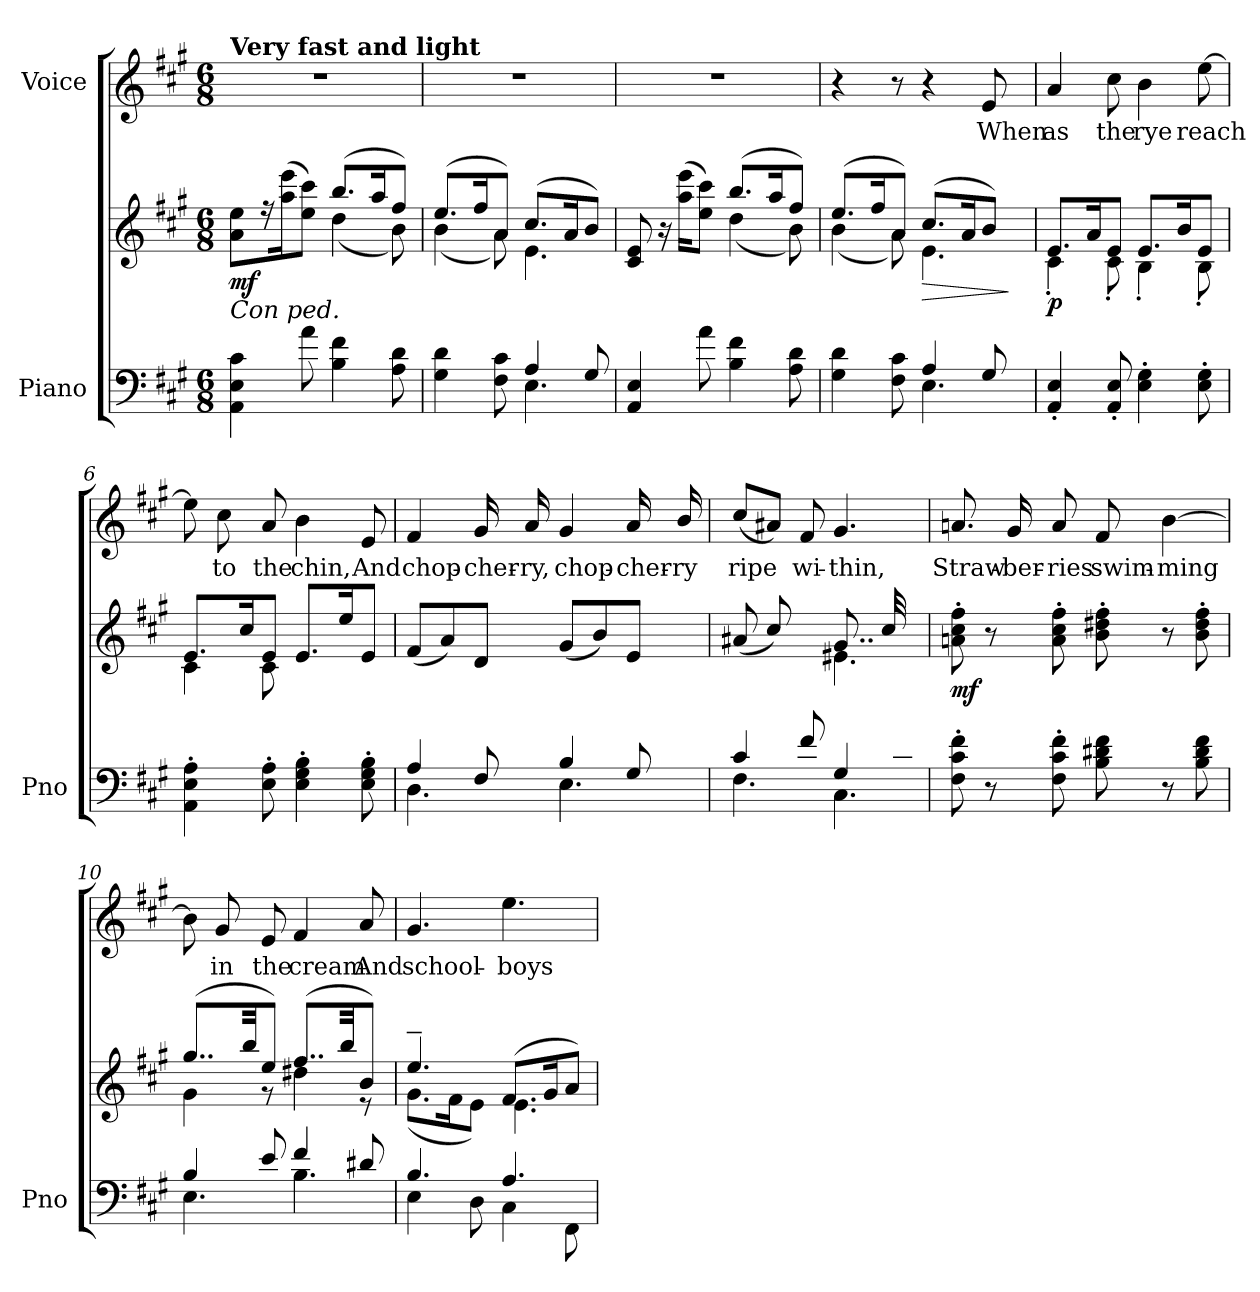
**kern	**kern	**dynam	**kern	**text
*part2	*part2	*part2	*part1	*part1
*staff3	*staff2	*staff2/3	*staff1	*staff1
*I"Piano	*	*	*I"Voice	*
*I'Pno	*	*	*	*
*clefF4	*clefG2	*	*clefG2	*
*k[f#c#g#]	*k[f#c#g#]	*	*k[f#c#g#]	*
*M6/8	*M6/8	*	*M6/8	*
=1	=1	=1	=1	=1
*	*^	*	*	*
!	!	!	!	!LO:TX:a:B:t=Very fast and light	!
!LO:TX:i:t=Con ped.	!	!	!	!	!
!	!	!	!LO:DY:b	!	!
4AA\ 4E\ 4c#\	8a\ 8ee\L	4.ryy	mf	2.r	.
.	16r	.	.	.	.
.	(16aa\ 16eee\J	.	.	.	.
8a\	8ee\ 8ccc#\J)	.	.	.	.
4B\ 4f#\	(8.bb/L	(4dd\	.	.	.
.	16aa/K	.	.	.	.
8A\ 8d\	8ff#/J)	8b\)	.	.	.
=2	=2	=2	=2	=2	=2
*^	*	*	*	*	*
4G#\ 4d\	4.ryy	(8.ee/L	(4b\	.	2.r	.
.	.	16ff#/K	.	.	.	.
8F#\ 8c#\	.	8a/J)	8a\)	.	.	.
4A/	4.E\	(8.cc#/L	4.e\	.	.	.
.	.	16a/K	.	.	.	.
8G#/	.	8b/J)	.	.	.	.
*v	*v	*	*	*	*	*
=3	=3	=3	=3	=3	=3
4AA/ 4E/	8c#/ 8e/	4.ryy	.	2.r	.
.	16r	.	.	.	.
.	(16aa\ 16eee\KL	.	.	.	.
8a\	8ee\ 8ccc#\J)	.	.	.	.
4B\ 4f#\	(8.bb/L	(4dd\	.	.	.
.	16aa/K	.	.	.	.
8A\ 8d\	8ff#/J)	8b\)	.	.	.
=4	=4	=4	=4	=4	=4
*^	*	*	*	*	*
4G#\ 4d\	4.ryy	(8.ee/L	(4b\	.	4r	.
.	.	16ff#/K	.	.	.	.
8F#\ 8c#\	.	8a/J)	8a\)	.	8r	.
!	!	!	!	!LO:HP:b	!	!
4A/	4.E\	(8.cc#/L	4.e\	>	4r	.
.	.	16a/K	.	.	.	.
8G#/	.	8b/J)	.	.	8e/	When
*v	*v	*	*	*	*	*
*	*v	*v	*	*	*
.	.	]	.	.
=5	=5	=5	=5	=5
*	*^	*	*	*
!	!	!	!LO:DY:b	!	!
4AA/' 4E/'	8.e/L	4c#'\	p	4a/	as
.	16a/K	.	.	.	.
8AA/' 8E/'	8e/J	8c#'\	.	8cc#\	the
4E\' 4G#\'	8.e/L	4B'\	.	4b\	rye
.	16b/K	.	.	.	.
8E\' 8G#\'	8e/J	8B'\	.	[8ee\	reach
=6	=6	=6	=6	=6	=6
4AA\' 4E\' 4A\'	8.e/L	4c#\	.	8ee\]	.
.	.	.	.	8cc#\	to
.	16cc#/K	.	.	.	.
8E\' 8A\'	8e/J	8c#\	.	8a/	the
4E\' 4G#\' 4B\'	8.e/L	4.ryy	.	4b\	chin,
.	16ee/K	.	.	.	.
8E\' 8G#\' 8B\'	8e/J	.	.	8e/	And
*	*v	*v	*	*	*
=7	=7	=7	=7	=7
*^	*	*	*	*
4A/	4.D\	(8f#/L	.	4f#/	chop-
.	.	8a/)	.	.	.
8F#/	.	8d/J	.	16g#/	-cher-
.	.	.	.	16a/	-ry,
4B/	4.E\	(8g#/L	.	4g#/	chop-
.	.	8b/)	.	.	.
8G#/	.	8e/J	.	16a/	-cher-
.	.	.	.	16b/	-ry
=8	=8	=8	=8	=8	=8
*	*^	*^	*	*	*
4ryy	4c#/	4.F#\	(<8a#X/L	4.ryy	.	(8cc#/L	ripe
.	.	.	8cc#/)	.	.	8a#X/J)	.
8f#/J	8f#/	.	8ryy	.	.	8f#/	wi-
4ryy	4G#/	4.C#\	8..g#/L	4.e#X\	.	4.g#/	-thin,
.	.	.	32cc#/KK	.	.	.	.
8c#/J	8ryy	.	8ryy	.	.	.	.
*	*v	*v	*	*	*	*	*
*	*	*v	*v	*	*	*
=9	=9	=9	=9	=9	=9
!	!	!	!LO:DY:b	!	!
*v	*v	*	*	*	*
8F#\' 8c#\' 8f#\'	8an\' 8cc#\' 8ff#\'	mf	8.an/	Straw-
8r	8r	.	.	.
.	.	.	16g#/	-ber-
8F#\' 8c#\' 8f#\'	8a\' 8cc#\' 8ff#\'	.	8a/	-ries
8B\ 8d#X\ 8f#\	8b\' 8dd#X\' 8ff#\'	.	8f#/	swim-
8r	8r	.	[4b\	-ming
8B\ 8d#\ 8f#\	8b\' 8dd#\' 8ff#\'	.	.	.
=10	=10	=10	=10	=10
*^	*^	*	*	*
4B/	4.E\	(8..gg#/L	4g#\	.	8b\]	.
.	.	.	.	.	8g#/	in
.	.	32bb/KK	.	.	.	.
8e/	.	8ee/J)	8r	.	8e/	the
4f#/	4.B\	(8..ff#/L	4dd#X\	.	4f#/	cream
.	.	32bb/KK	.	.	.	.
8d#X/	.	8b/J)	8r	.	8a/	And
=11	=11	=11	=11	=11	=11	=11
4.B/	4E\	4.ee~/	(8.g#\L	.	4.g#/	school-
.	.	.	16f#\K	.	.	.
.	8D\	.	8e\J)	.	.	.
4.A/	4C#\	(8.f#/L	4.e\	.	4.ee\	-boys
.	.	16g#/K	.	.	.	.
.	8FF#\	8a/J)	.	.	.	.
*v	*v	*	*	*	*	*
*	*v	*v	*	*	*
=	=	=	=	=
*-	*-	*-	*-	*-
